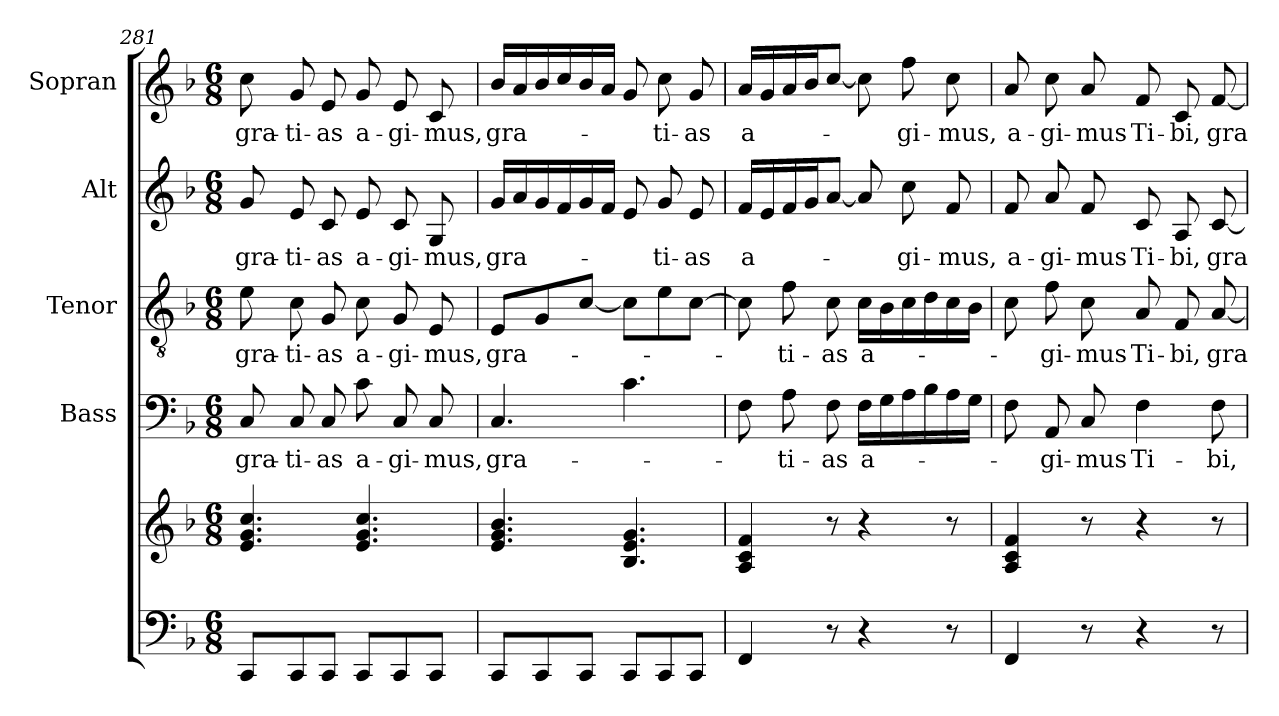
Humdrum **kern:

**kern	**kern	**kern	**text	**kern	**text	**kern	**text	**kern	**text
*part5	*part5	*part4	*part4	*part3	*part3	*part2	*part2	*part1	*part1
*staff6	*staff5	*staff4	*staff4	*staff3	*staff3	*staff2	*staff2	*staff1	*staff1
*	*	*I"Bass	*	*I"Tenor	*	*I"Alt	*	*I"Sopran	*
*	*	*I'B.	*	*I'T.	*	*I'A.	*	*I'S.	*
*clefF4	*clefG2	*clefF4	*	*clefGv2	*	*clefG2	*	*clefG2	*
*k[b-]	*k[b-]	*k[b-]	*	*k[b-]	*	*k[b-]	*	*k[b-]	*
*F:	*F:	*F:	*	*F:	*	*F:	*	*F:	*
*M6/8	*M6/8	*M6/8	*	*M6/8	*	*M6/8	*	*M6/8	*
=281	=281	=281	=281	=281	=281	=281	=281	=281	=281
!	!	!	!LO:LY:b	!	!LO:LY:b	!	!LO:LY:b	!	!LO:LY:b
8CC/L	4.e/ 4.g/ 4.cc/	8C/	gra-	8e\	gra-	8g/	gra-	8cc\	gra-
!	!	!	!LO:LY:b	!	!LO:LY:b	!	!LO:LY:b	!	!LO:LY:b
8CC/	.	8C/	-ti-	8c\	-ti-	8e/	-ti-	8g/	-ti-
!	!	!	!LO:LY:b	!	!LO:LY:b	!	!LO:LY:b	!	!LO:LY:b
8CC/J	.	8C/	-as	8G/	-as	8c/	-as	8e/	-as
!	!	!	!LO:LY:b	!	!LO:LY:b	!	!LO:LY:b	!	!LO:LY:b
8CC/L	4.e/ 4.g/ 4.cc/	8c\	a-	8c\	a-	8e/	a-	8g/	a-
!	!	!	!LO:LY:b	!	!LO:LY:b	!	!LO:LY:b	!	!LO:LY:b
8CC/	.	8C/	-gi-	8G/	-gi-	8c/	-gi-	8e/	-gi-
!	!	!	!LO:LY:b	!	!LO:LY:b	!	!LO:LY:b	!	!LO:LY:b
8CC/J	.	8C/	-mus,	8E/	-mus,	8G/	-mus,	8c/	-mus,
=282	=282	=282	=282	=282	=282	=282	=282	=282	=282
!	!	!	!LO:LY:b	!	!LO:LY:b	!	!LO:LY:b	!	!LO:LY:b
8CC/L	4.e/ 4.g/ 4.b-/	4.C/	gra-	8E/L	gra-	16g/LL	gra-	16b-/LL	gra-
.	.	.	.	.	.	16a/	.	16a/	.
8CC/	.	.	.	8G/	.	16g/	.	16b-/	.
.	.	.	.	.	.	16f/	.	16cc/	.
8CC/J	.	.	.	[8c/J	.	16g/	.	16b-/	.
.	.	.	.	.	.	16f/JJ	.	16a/JJ	.
8CC/L	4.B-/ 4.e/ 4.g/	4.c\	.	8c\L]	.	8e/	.	8g/	.
!	!	!	!	!	!	!	!LO:LY:b	!	!LO:LY:b
8CC/	.	.	.	8e\	.	8g/	-ti-	8cc\	-ti-
!	!	!	!	!	!	!	!LO:LY:b	!	!LO:LY:b
8CC/J	.	.	.	[8c\J	.	8e/	-as	8g/	-as
=283	=283	=283	=283	=283	=283	=283	=283	=283	=283
!	!	!	!	!	!	!	!LO:LY:b	!	!LO:LY:b
4FF/	4A/ 4c/ 4f/	8F\	.	8c\]	.	16f/LL	a-	16a/LL	a-
.	.	.	.	.	.	16e/	.	16g/	.
!	!	!	!LO:LY:b	!	!LO:LY:b	!	!	!	!
.	.	8A\	-ti-	8f\	-ti-	16f/	.	16a/	.
.	.	.	.	.	.	16g/J	.	16b-/J	.
!	!	!	!LO:LY:b	!	!LO:LY:b	!	!	!	!
8r	8r	8F\	-as	8c\	-as	[8a/J	.	[8cc/J	.
!	!	!	!LO:LY:b	!	!LO:LY:b	!	!	!	!
4r	4r	16F\LL	a-	16c\LL	a-	8a/]	.	8cc\]	.
.	.	16G\	.	16B-\	.	.	.	.	.
!	!	!	!	!	!	!	!LO:LY:b	!	!LO:LY:b
.	.	16A\	.	16c\	.	8cc\	-gi-	8ff\	-gi-
.	.	16B-\	.	16d\	.	.	.	.	.
!	!	!	!	!	!	!	!LO:LY:b	!	!LO:LY:b
8r	8r	16A\	.	16c\	.	8f/	-mus,	8cc\	-mus,
.	.	16G\JJ	.	16B-\JJ	.	.	.	.	.
!!LO:LB:g=z
=284	=284	=284	=284	=284	=284	=284	=284	=284	=284
!	!	!	!	!	!	!	!LO:LY:b	!	!LO:LY:b
4FF/	4A/ 4c/ 4f/	8F\	.	8c\	.	8f/	a-	8a/	a-
!	!	!	!LO:LY:b	!	!LO:LY:b	!	!LO:LY:b	!	!LO:LY:b
.	.	8AA/	-gi-	8f\	-gi-	8a/	-gi-	8cc\	-gi-
!	!	!	!LO:LY:b	!	!LO:LY:b	!	!LO:LY:b	!	!LO:LY:b
8r	8r	8C/	-mus	8c\	-mus	8f/	-mus	8a/	-mus
!	!	!	!LO:LY:b	!	!LO:LY:b	!	!LO:LY:b	!	!LO:LY:b
4r	4r	4F\	Ti-	8A/	Ti-	8c/	Ti-	8f/	Ti-
!	!	!	!	!	!LO:LY:b	!	!LO:LY:b	!	!LO:LY:b
.	.	.	.	8F/	-bi,	8A/	-bi,	8c/	-bi,
!	!	!	!LO:LY:b	!	!LO:LY:b	!	!LO:LY:b	!	!LO:LY:b
8r	8r	8F\	-bi,	[8A/	gra-	[8c/	gra-	[8f/	gra-
=	=	=	=	=	=	=	=	=	=
*-	*-	*-	*-	*-	*-	*-	*-	*-	*-
